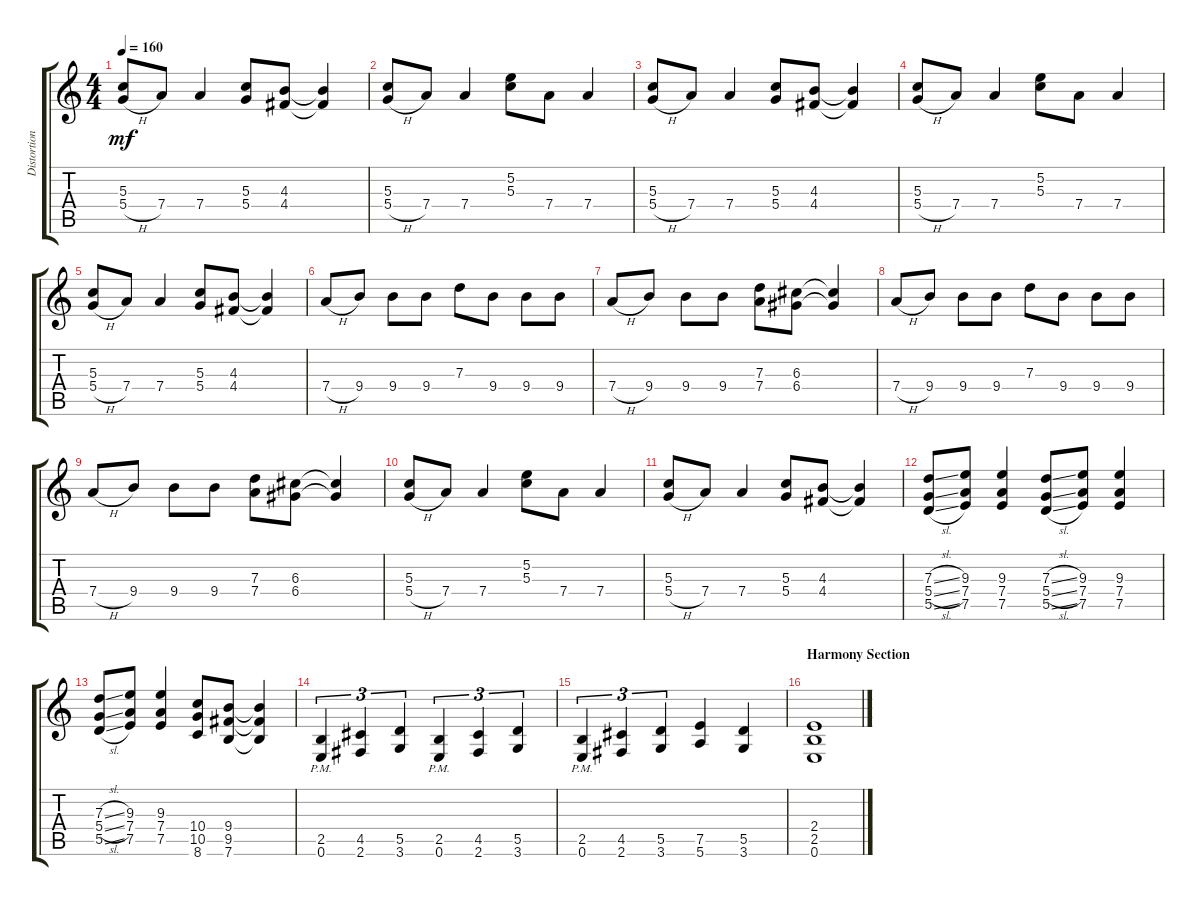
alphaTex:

\track ("Distortion Guitar" "Distortion") {instrument distortionguitar}
\staff {score tabs}
\tuning (E4 B3 G3 D3 A2 E2) {hide}
\ts (4 4)
\tempo 160
\clef g2
\ks c
(5.3 5.4{h}).8{dy mf} 7.4.8 7.4.4 (5.3 5.4).8 (4.3 4.4).8 (4.3{t} 4.4{t}).4 |
(5.3 5.4{h}).8 7.4.8 7.4.4 (5.2 5.3).8 7.4.8 7.4.4 |
(5.3 5.4{h}).8 7.4.8 7.4.4 (5.3 5.4).8 (4.3 4.4).8 (4.3{t} 4.4{t}).4 |
(5.3 5.4{h}).8 7.4.8 7.4.4 (5.2 5.3).8 7.4.8 7.4.4 |
(5.3 5.4{h}).8 7.4.8 7.4.4 (5.3 5.4).8 (4.3 4.4).8 (4.3{t} 4.4{t}).4 |
7.4{h}.8 9.4.8 9.4.8 9.4.8 7.3.8 9.4.8 9.4.8 9.4.8 |
7.4{h}.8 9.4.8 9.4.8 9.4.8 (7.3 7.4).8 (6.3 6.4).8 (6.3{t} 6.4{t}).4 |
7.4{h}.8 9.4.8 9.4.8 9.4.8 7.3.8 9.4.8 9.4.8 9.4.8 |
7.4{h}.8 9.4.8 9.4.8 9.4.8 (7.3 7.4).8 (6.3 6.4).8 (6.3{t} 6.4{t}).4 |
(5.3 5.4{h}).8 7.4.8 7.4.4 (5.2 5.3).8 7.4.8 7.4.4 |
(5.3 5.4{h}).8 7.4.8 7.4.4 (5.3 5.4).8 (4.3 4.4).8 (4.3{t} 4.4{t}).4 |
(7.3{sl} 5.4{sl} 5.5{sl}).8 (9.3 7.4 7.5).8 (9.3 7.4 7.5).4 (7.3{sl} 5.4{sl} 5.5{sl}).8 (9.3 7.4 7.5).8 (9.3 7.4 7.5).4 |
(7.3{sl} 5.4{sl} 5.5{sl}).8 (9.3 7.4 7.5).8 (9.3 7.4 7.5).4 (10.4 10.5 8.6).8 (9.4 9.5 7.6).8 (9.4{t} 9.5{t} 7.6{t}).4 |
(2.5{pm} 0.6{pm}).4{tu (3 2)} (4.5 2.6).4{tu (3 2)} (5.5 3.6).4{tu (3 2)} (2.5{pm} 0.6{pm}).4{tu (3 2)} (4.5 2.6).4{tu (3 2)} (5.5 3.6).4{tu (3 2)} |
(2.5{pm} 0.6{pm}).4{tu (3 2)} (4.5 2.6).4{tu (3 2)} (5.5 3.6).4{tu (3 2)} (7.5 5.6).4 (5.5 3.6).4 |
\section ("" "Harmony Section")
(2.4 2.5 0.6).1
